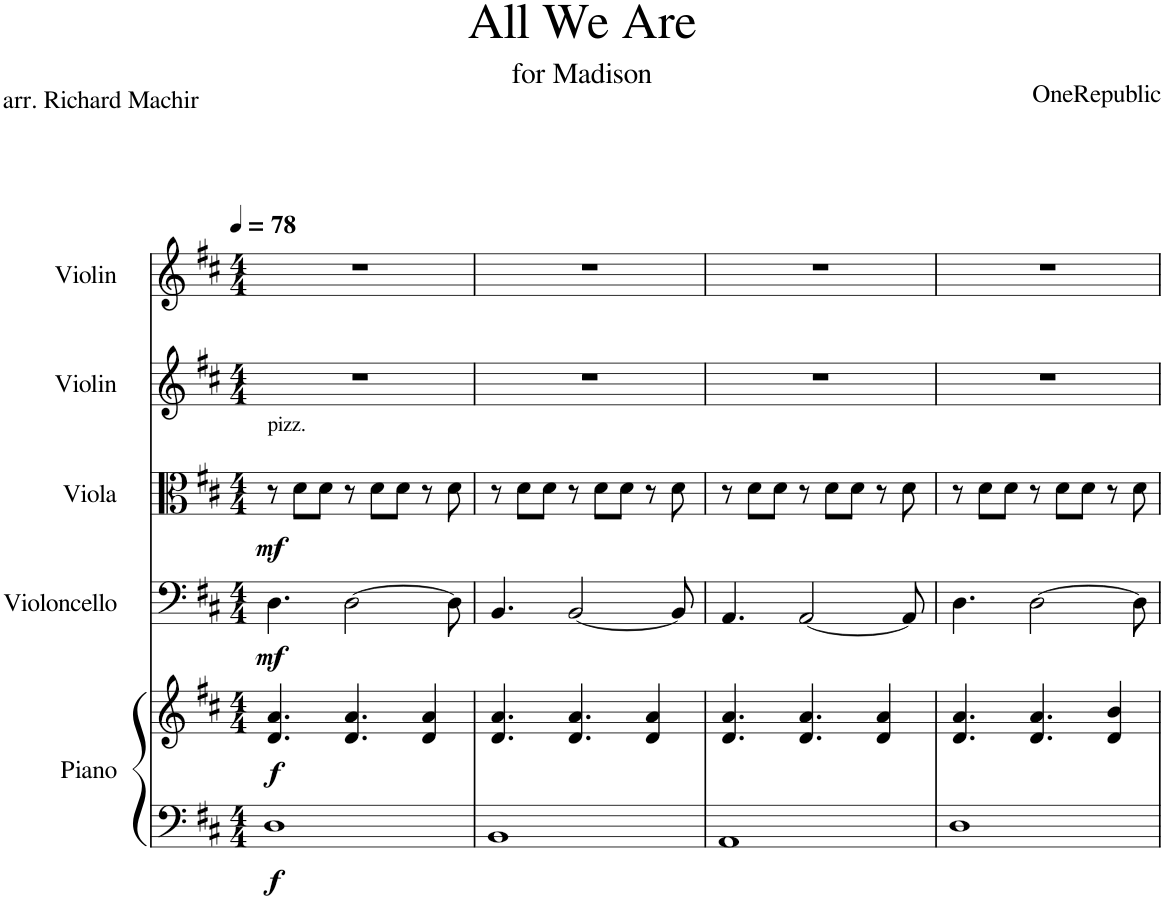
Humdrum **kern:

**kern	**kern	**dynam	**kern	**dynam	**kern	**dynam	**kern	**kern
*part5	*part5	*part5	*part4	*part4	*part3	*part3	*part2	*part1
*staff6	*staff5	*staff5/6	*staff4	*staff4	*staff3	*staff3	*staff2	*staff1
*I"Piano	*	*	*I"Violoncello	*	*I"Viola	*	*I"Violin	*I"Violin
*I'Pno.	*	*	*I'Vlc.	*	*I'Vla.	*	*I'Vln.	*I'Vln.
*clefF4	*clefG2	*	*clefF4	*	*clefC3	*	*clefG2	*clefG2
*k[f#c#]	*k[f#c#]	*	*k[f#c#]	*	*k[f#c#]	*	*k[f#c#]	*k[f#c#]
*M4/4	*M4/4	*	*M4/4	*	*M4/4	*	*M4/4	*M4/4
*MM78	*MM78	*	*MM78	*	*MM78	*	*MM78	*MM78
=1	=1	=1	=1	=1	=1	=1	=1	=1
!	!	!	!	!	!LO:TX:a:t=pizz.	!	!	!
!	!	!LO:DY:b=2	!	!	!	!	!	!
!	!	!LO:DY:n=1:b	!	!LO:DY:b	!	!LO:DY:b	!	!
1D	4.d/ 4.a/	f f	4.D\	mf	8r	mf	1r	1r
.	.	.	.	.	8d\L	.	.	.
.	.	.	.	.	8d\J	.	.	.
.	4.d/ 4.a/	.	[2D\	.	8r	.	.	.
.	.	.	.	.	8d\L	.	.	.
.	.	.	.	.	8d\J	.	.	.
.	4d/ 4a/	.	.	.	8r	.	.	.
.	.	.	8D\]	.	8d\	.	.	.
=2	=2	=2	=2	=2	=2	=2	=2	=2
1BB	4.d/ 4.a/	.	4.BB/	.	8r	.	1r	1r
.	.	.	.	.	8d\L	.	.	.
.	.	.	.	.	8d\J	.	.	.
.	4.d/ 4.a/	.	[2BB/	.	8r	.	.	.
.	.	.	.	.	8d\L	.	.	.
.	.	.	.	.	8d\J	.	.	.
.	4d/ 4a/	.	.	.	8r	.	.	.
.	.	.	8BB/]	.	8d\	.	.	.
=3	=3	=3	=3	=3	=3	=3	=3	=3
1AA	4.d/ 4.a/	.	4.AA/	.	8r	.	1r	1r
.	.	.	.	.	8d\L	.	.	.
.	.	.	.	.	8d\J	.	.	.
.	4.d/ 4.a/	.	[2AA/	.	8r	.	.	.
.	.	.	.	.	8d\L	.	.	.
.	.	.	.	.	8d\J	.	.	.
.	4d/ 4a/	.	.	.	8r	.	.	.
.	.	.	8AA/]	.	8d\	.	.	.
=4	=4	=4	=4	=4	=4	=4	=4	=4
1D	4.d/ 4.a/	.	4.D\	.	8r	.	1r	1r
.	.	.	.	.	8d\L	.	.	.
.	.	.	.	.	8d\J	.	.	.
.	4.d/ 4.a/	.	[2D\	.	8r	.	.	.
.	.	.	.	.	8d\L	.	.	.
.	.	.	.	.	8d\J	.	.	.
.	4d/ 4b/	.	.	.	8r	.	.	.
.	.	.	8D\]	.	8d\	.	.	.
=	=	=	=	=	=	=	=	=
*-	*-	*-	*-	*-	*-	*-	*-	*-
